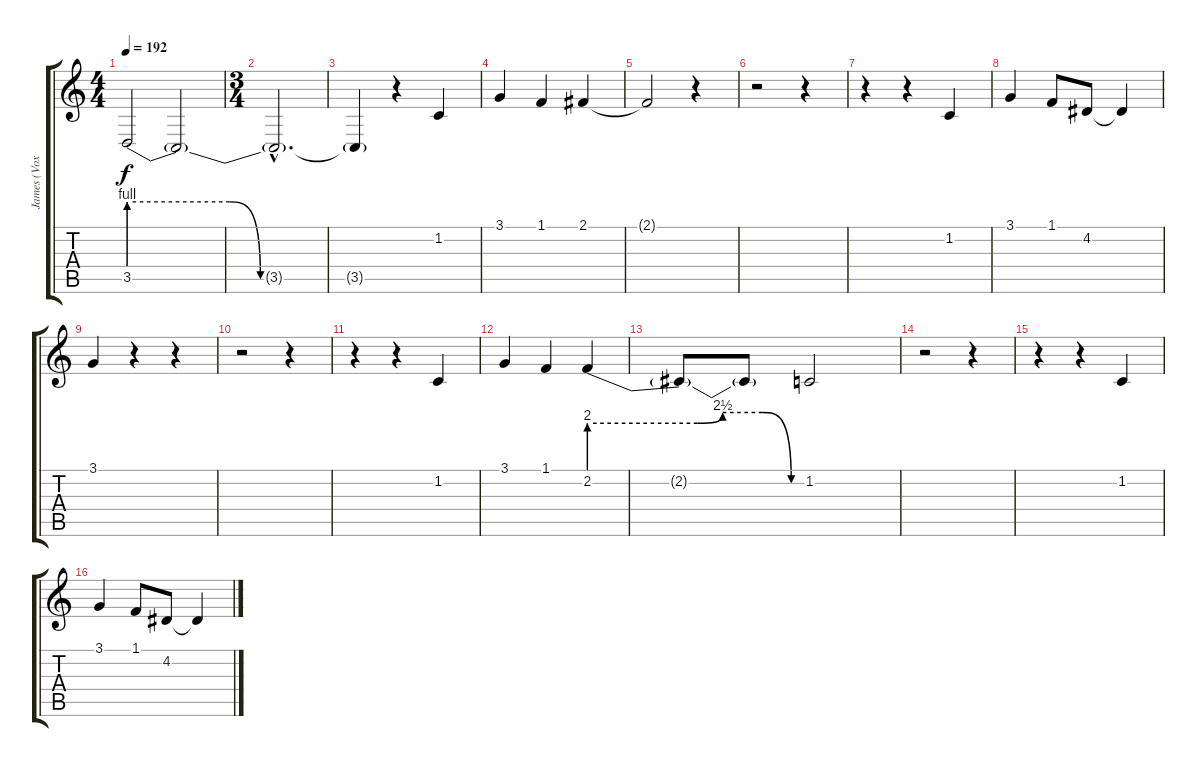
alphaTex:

\track ("James (Vox)" "James (Vox") {instrument lead2sawtooth}
\staff {score tabs}
\tuning (E4 B3 G3 D3 A2 E2) {hide}
\ts (4 4)
\tempo 192
\clef g2
\ks c
3.5{be (custom 0 4 23 4 30 0 40 0 60 0)}.2{dy f} 3.5{t}.2 |
\ts (3 4)
3.5{hac t}.2{d} |
3.5{t}.4 r.4 1.2.4 |
3.1.4 1.1.4 2.1.4 |
2.1{t}.2 r.4 |
r.2 r.4 |
r.4 r.4 1.2.4 |
3.1.4 1.1.8 4.2.8 4.2{t}.4 |
3.1.4 r.4 r.4 |
r.2 r.4 |
r.4 r.4 1.2.4 |
3.1.4 1.1.4 2.2{be (custom 0 8 30 8 37 10 48 10 56 0 60 0)}.4 |
2.2{t}.8 2.2{t}.8 1.2.2 |
r.2 r.4 |
r.4 r.4 1.2.4 |
3.1.4 1.1.8 4.2.8 4.2{t}.4
